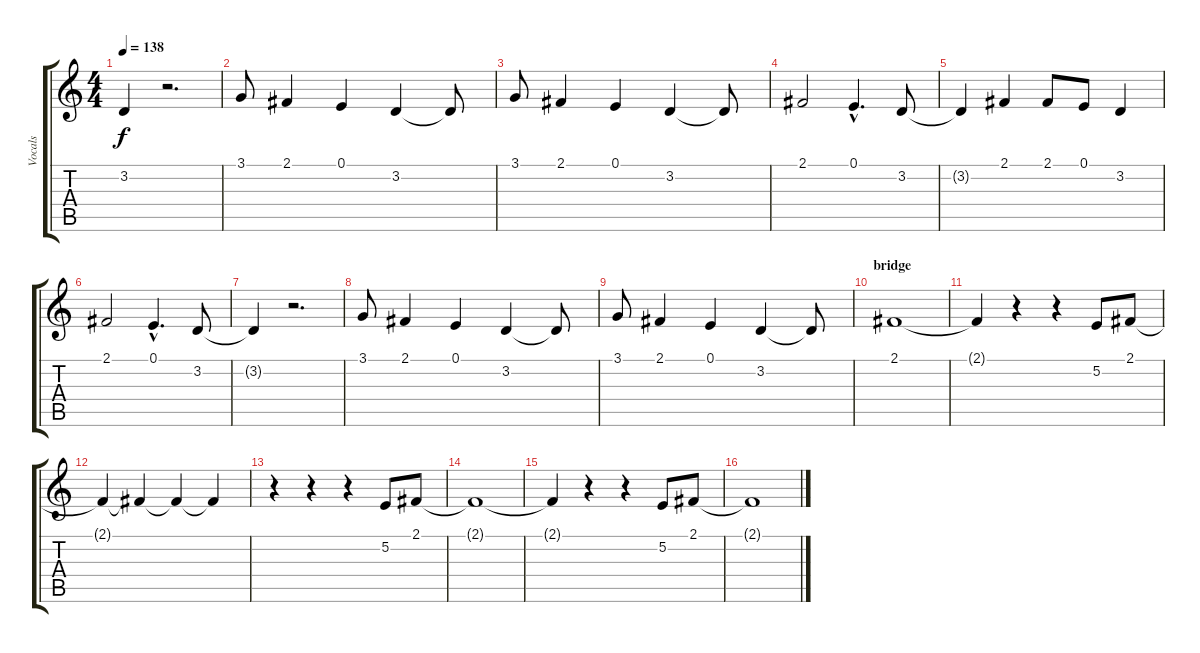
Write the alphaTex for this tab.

\track ("Vocals" "Vocals") {instrument tenorsax}
\staff {score tabs}
\tuning (E4 B3 G3 D3 A2 E2) {hide}
\ts (4 4)
\tempo 138
\clef g2
\ks c
3.2{t}.4{dy f} r.2{d} |
3.1.8 2.1.4 0.1.4 3.2.4 3.2{t}.8 |
3.1.8 2.1.4 0.1.4 3.2.4 3.2{t}.8 |
2.1.2 0.1{hac}.4{d} 3.2.8 |
3.2{t}.4 2.1.4 2.1.8 0.1.8 3.2.4 |
2.1.2 0.1{hac}.4{d} 3.2.8 |
3.2{t}.4 r.2{d} |
3.1.8 2.1.4 0.1.4 3.2.4 3.2{t}.8 |
3.1.8 2.1.4 0.1.4 3.2.4 3.2{t}.8 |
\section ("" "bridge")
2.1.1 |
2.1{t}.4 r.4 r.4 5.2.8 2.1.8 |
2.1{t}.4 2.1{t}.4 2.1{t}.4 2.1{t}.4 |
r.4 r.4 r.4 5.2.8 2.1.8 |
2.1{t}.1 |
2.1{t}.4 r.4 r.4 5.2.8 2.1.8 |
2.1{t}.1
